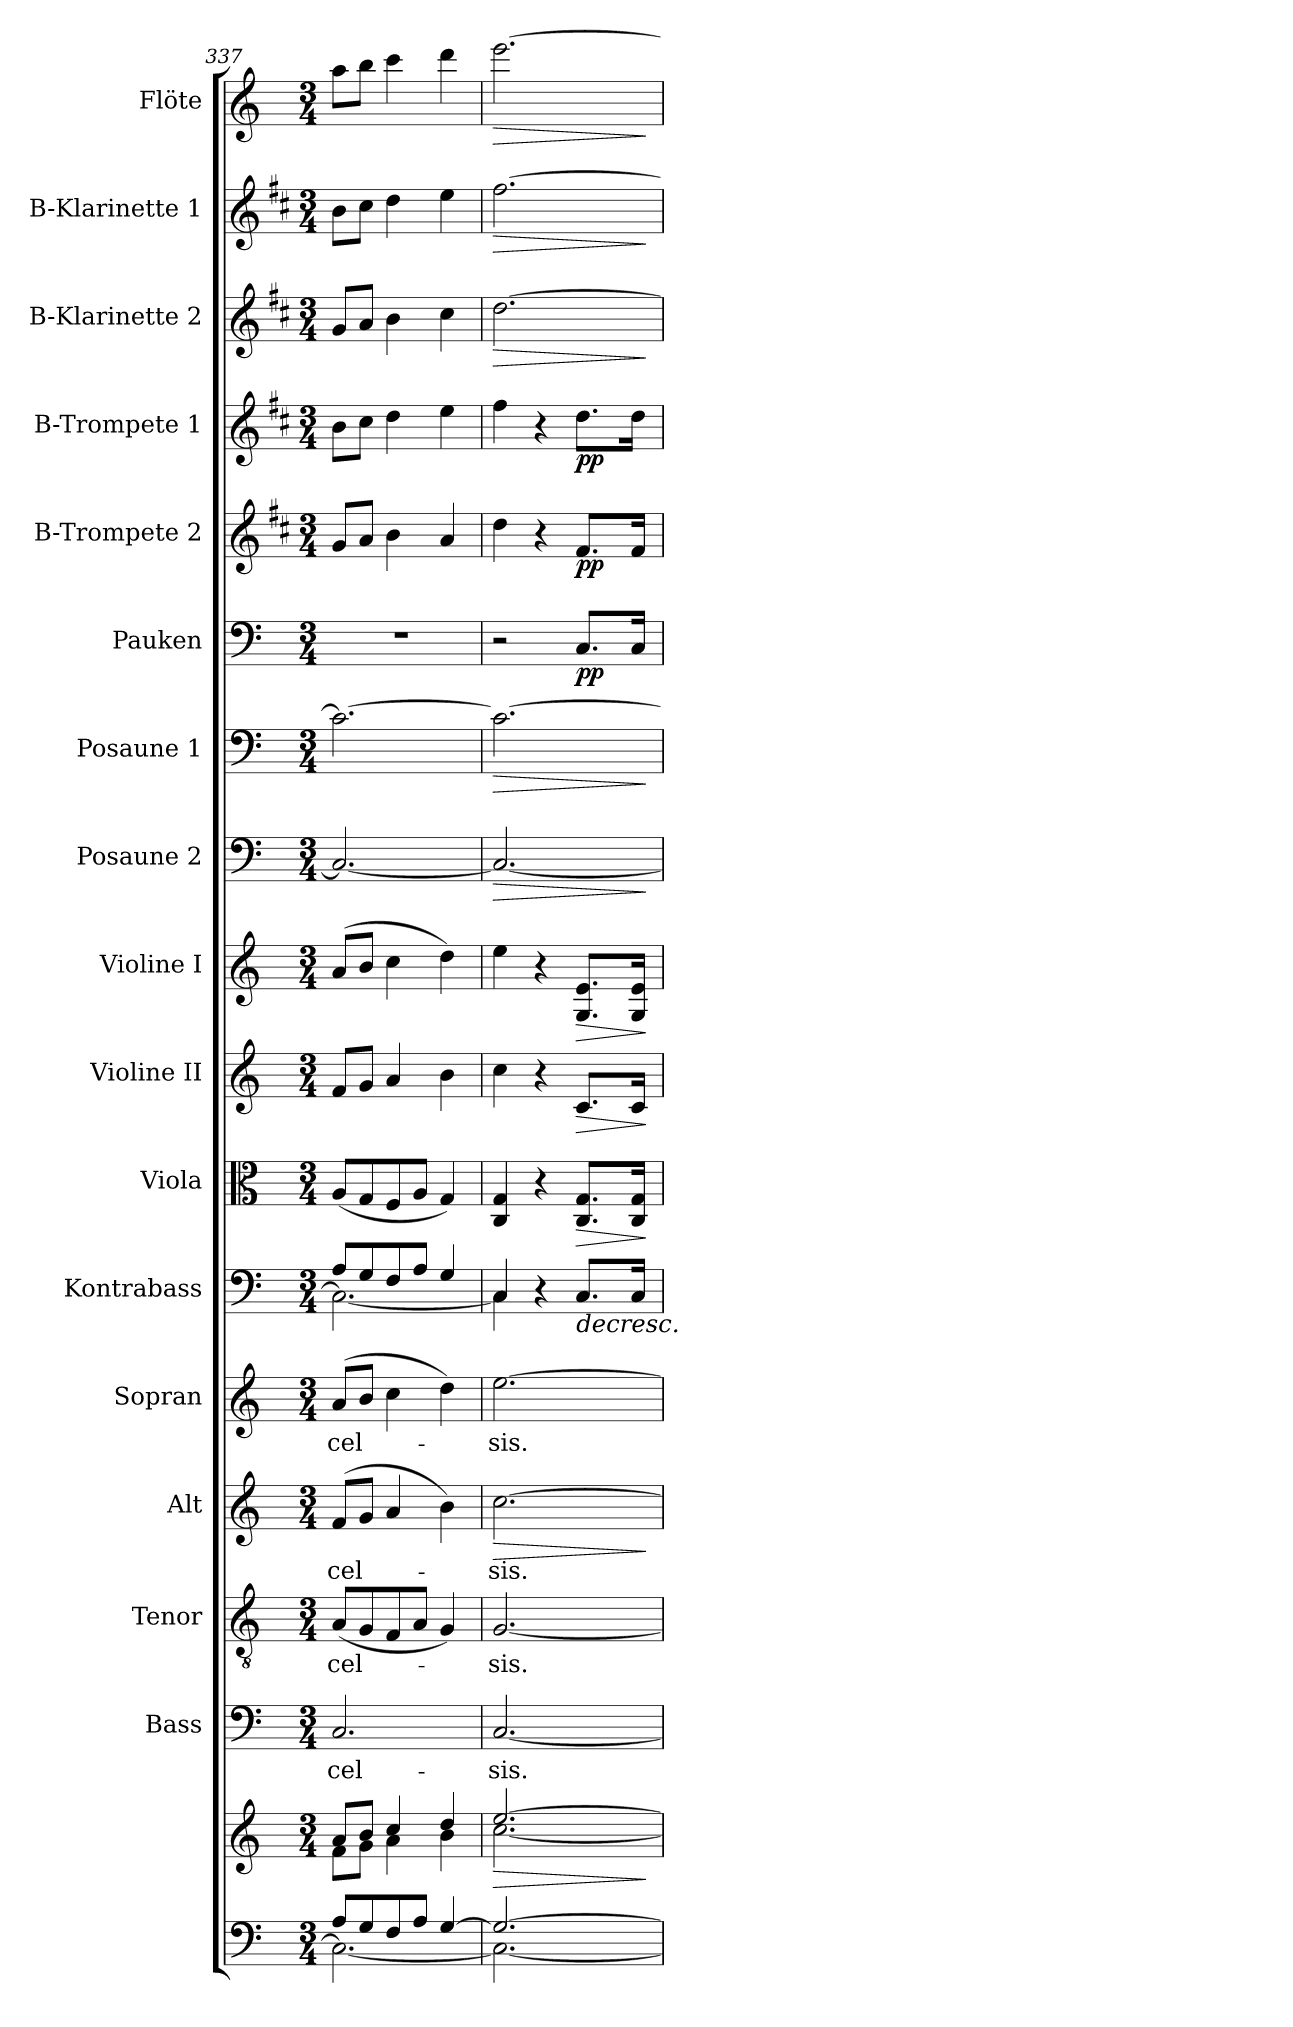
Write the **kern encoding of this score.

**kern	**kern	**dynam	**kern	**text	**kern	**text	**kern	**text	**dynam	**kern	**text	**kern	**dynam	**kern	**dynam	**kern	**dynam	**kern	**dynam	**kern	**dynam	**kern	**dynam	**kern	**dynam	**kern	**dynam	**kern	**dynam	**kern	**dynam	**kern	**dynam	**kern	**dynam
*part17	*part17	*part17	*part16	*part16	*part15	*part15	*part14	*part14	*part14	*part13	*part13	*part12	*part12	*part11	*part11	*part10	*part10	*part9	*part9	*part8	*part8	*part7	*part7	*part6	*part6	*part5	*part5	*part4	*part4	*part3	*part3	*part2	*part2	*part1	*part1
*staff18	*staff17	*staff17/18	*staff16	*staff16	*staff15	*staff15	*staff14	*staff14	*staff14	*staff13	*staff13	*staff12	*staff12	*staff11	*staff11	*staff10	*staff10	*staff9	*staff9	*staff8	*staff8	*staff7	*staff7	*staff6	*staff6	*staff5	*staff5	*staff4	*staff4	*staff3	*staff3	*staff2	*staff2	*staff1	*staff1
*	*	*	*I"Bass	*	*I"Tenor	*	*I"Alt	*	*	*I"Sopran	*	*I"Kontrabass	*	*I"Viola	*	*I"Violine II	*	*I"Violine I	*	*I"Posaune 2	*	*I"Posaune 1	*	*I"Pauken	*	*I"B-Trompete 2	*	*I"B-Trompete 1	*	*I"B-Klarinette 2	*	*I"B-Klarinette 1	*	*I"Flöte	*
*	*	*	*I'B.	*	*I'T.	*	*I'A.	*	*	*I'S.	*	*I'Kb.	*	*I'Vla.	*	*I'Vl. II	*	*I'Vl. I	*	*I'Pos. 2	*	*I'Pos. 1	*	*I'Pk.	*	*I'B Trp. 2	*	*I'B Trp. 1	*	*I'B Kl. 2	*	*I'B Kl. 1	*	*I'Fl.	*
*clefF4	*clefG2	*	*clefF4	*	*clefGv2	*	*clefG2	*	*	*clefG2	*	*clefF4	*	*clefC3	*	*clefG2	*	*clefG2	*	*clefF4	*	*clefF4	*	*clefF4	*	*clefG2	*	*clefG2	*	*clefG2	*	*clefG2	*	*clefG2	*
*	*	*	*	*	*	*	*	*	*	*	*	*ITrd7c12	*	*	*	*	*	*	*	*	*	*	*	*	*	*ITrd1c2	*	*ITrd1c2	*	*ITrd1c2	*	*ITrd1c2	*	*	*
*k[]	*k[]	*	*k[]	*	*k[]	*	*k[]	*	*	*k[]	*	*k[]	*	*k[]	*	*k[]	*	*k[]	*	*k[]	*	*k[]	*	*k[]	*	*k[]	*	*k[]	*	*k[]	*	*k[]	*	*k[]	*
*C:	*C:	*	*C:	*	*C:	*	*C:	*	*	*C:	*	*C:	*	*C:	*	*C:	*	*C:	*	*C:	*	*C:	*	*C:	*	*C:	*	*C:	*	*C:	*	*C:	*	*C:	*
*M3/4	*M3/4	*	*M3/4	*	*M3/4	*	*M3/4	*	*	*M3/4	*	*M3/4	*	*M3/4	*	*M3/4	*	*M3/4	*	*M3/4	*	*M3/4	*	*M3/4	*	*M3/4	*	*M3/4	*	*M3/4	*	*M3/4	*	*M3/4	*
=337	=337	=337	=337	=337	=337	=337	=337	=337	=337	=337	=337	=337	=337	=337	=337	=337	=337	=337	=337	=337	=337	=337	=337	=337	=337	=337	=337	=337	=337	=337	=337	=337	=337	=337	=337
*^	*^	*	*	*	*	*	*	*	*	*	*	*	*	*	*	*	*	*	*	*	*	*	*	*	*	*	*	*	*	*	*	*	*	*	*
!	!	!	!	!	!	!LO:LY:b	!	!LO:LY:b	!	!LO:LY:b	!	!	!LO:LY:b	!	!	!	!	!	!	!	!	!	!	!	!	!	!	!	!	!	!	!	!	!	!	!	!
*	*	*	*	*	*	*	*	*	*	*	*	*	*	*^	*	*	*	*	*	*	*	*	*	*	*	*	*	*	*	*	*	*	*	*	*	*	*
8A/L	2.C\_	8a/L	8f\L	.	2.C/	-cel-	(<8A/L	-cel-	(>8f/L	-cel-	.	(>8a/L	-cel-	8AA/L	2.CC\_	.	(<8A/L	.	8f/L	.	(>8a/L	.	2.C/_	.	2.c\_	.	2.r	.	8f/L	.	8a\L	.	8f/L	.	8a\L	.	8aa\L	.
8G/	.	8b/J	8g\J	.	.	.	8G/	.	8g/J	.	.	8b/J	.	8GG/	.	.	8G/	.	8g/J	.	8b/J	.	.	.	.	.	.	.	8g/J	.	8b\J	.	8g/J	.	8b\J	.	8bb\J	.
8F/	.	4cc/	4a\	.	.	.	8F/	.	4a/	.	.	4cc\	.	8FF/	.	.	8F/	.	4a/	.	4cc\	.	.	.	.	.	.	.	4a\	.	4cc\	.	4a\	.	4cc\	.	4ccc\	.
8A/J	.	.	.	.	.	.	8A/J	.	.	.	.	.	.	8AA/J	.	.	8A/J	.	.	.	.	.	.	.	.	.	.	.	.	.	.	.	.	.	.	.	.	.
[>4G/	.	4dd/	4b\	.	.	.	4G/)	.	4b\)	.	.	4dd\)	.	4GG/	.	.	4G/)	.	4b\	.	4dd\)	.	.	.	.	.	.	.	4g/	.	4dd\	.	4b\	.	4dd\	.	4ddd\	.
=338	=338	=338	=338	=338	=338	=338	=338	=338	=338	=338	=338	=338	=338	=338	=338	=338	=338	=338	=338	=338	=338	=338	=338	=338	=338	=338	=338	=338	=338	=338	=338	=338	=338	=338	=338	=338	=338	=338
!	!	!	!	!LO:HP:b	!	!LO:LY:b	!	!LO:LY:b	!	!LO:LY:b	!LO:HP:b	!	!LO:LY:b	!	!	!	!	!	!	!	!	!	!	!LO:HP:b	!	!LO:HP:b	!	!	!	!	!	!	!	!LO:HP:b	!	!LO:HP:b	!	!LO:HP:b
2.G/_	2.C\_	[>2.ee/	[<2.cc\	>	[2.C/	-sis.	[2.G/	-sis.	[2.cc\	-sis.	>	[2.ee\	-sis.	4CC/	4CC\]	.	4C/ 4G/	.	4cc\	.	4ee\	.	2.C/_	>	2.c\_	>	2r	.	4cc\	.	4ee\	.	[2.cc\	>	[2.ee\	>	[2.eee\	>
.	.	.	.	.	.	.	.	.	.	.	.	.	.	4r	2ryy	]	4r	.	4r	.	4r	.	.	.	.	.	.	.	4r	.	4r	.	.	.	.	.	.	.
!	!	!	!	!	!	!	!	!	!	!	!	!	!	!	!	!LO:HP:b	!	!LO:HP:b	!	!LO:HP:b	!	!LO:HP:b	!	!	!	!	!	!LO:DY:b	!	!LO:DY:b	!	!LO:DY:b	!	!	!	!	!	!
.	.	.	.	.	.	.	.	.	.	.	.	.	.	8.CC/L	.	>	8.C/ 8.G/L	>	8.c/L	>	8.G/ 8.e/L	>	.	.	.	.	8.C/L	pp	8.e/L	pp	8.cc\L	pp	.	.	.	.	.	.
.	.	.	.	.	.	.	.	.	.	.	.	.	.	16CC/Jk	.	.	16C/ 16G/Jk	.	16c/Jk	.	16G/ 16e/Jk	.	.	.	.	.	16C/Jk	.	16e/Jk	.	16cc\Jk	.	.	.	.	.	.	.
*v	*v	*	*	*	*	*	*	*	*	*	*	*	*	*v	*v	*	*	*	*	*	*	*	*	*	*	*	*	*	*	*	*	*	*	*	*	*	*	*
*	*v	*v	*	*	*	*	*	*	*	*	*	*	*	*	*	*	*	*	*	*	*	*	*	*	*	*	*	*	*	*	*	*	*	*	*	*
.	.	]	.	.	.	.	.	.	]	.	.	.	.	.	]	.	]	.	]	.	]	.	]	.	.	.	.	.	.	.	]	.	]	.	]
=	=	=	=	=	=	=	=	=	=	=	=	=	=	=	=	=	=	=	=	=	=	=	=	=	=	=	=	=	=	=	=	=	=	=	=
*-	*-	*-	*-	*-	*-	*-	*-	*-	*-	*-	*-	*-	*-	*-	*-	*-	*-	*-	*-	*-	*-	*-	*-	*-	*-	*-	*-	*-	*-	*-	*-	*-	*-	*-	*-
